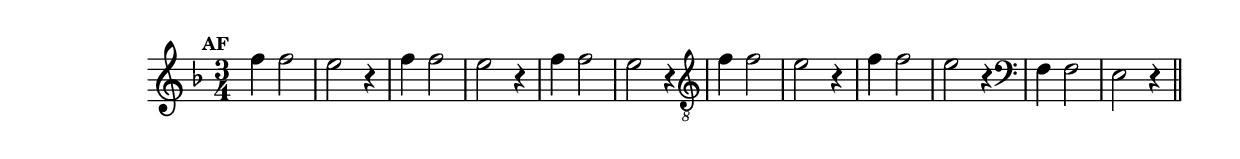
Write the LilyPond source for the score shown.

%% -*- coding: utf-8 -*-
\version "2.14.1"

%% \header { texidoc="Perguntas e Respostas"}

\relative c'' {

  \override Staff.TimeSignature #'style = #'()
  \time 3/4 
  \override Score.BarNumber #'transparent = ##t
  \override Score.RehearsalMark #'font-size = #-2
  \override Score.BarNumber #'transparent = ##t
  \set Score.markFormatter = #format-mark-numbers
  \key d \minor

  \mark 31

  %% CAVAQUINHO - BANJO
  \tag #'cv {
    f4 f2 | e r4 
  }

  %% BANDOLIM
  \tag #'bd {
    f4 f2 | e r4 
  }

  %% VIOLA
  \tag #'va {
    f4 f2 | e r4 
  }

  %% VIOLÃO TENOR
  \tag #'vt {
    \clef "G_8"
    f,4 f2 | e r4 
  }

  %% VIOLÃO
  \tag #'vi {
    \clef "G_8"
    f4 f2 | e r4 
  }

  %% BAIXO - BAIXOLÃO
  \tag #'bx {
    \clef bass
    f,4 f2 | e r4 
  }


  %% END DOCUMENT
  \bar "||"
}
